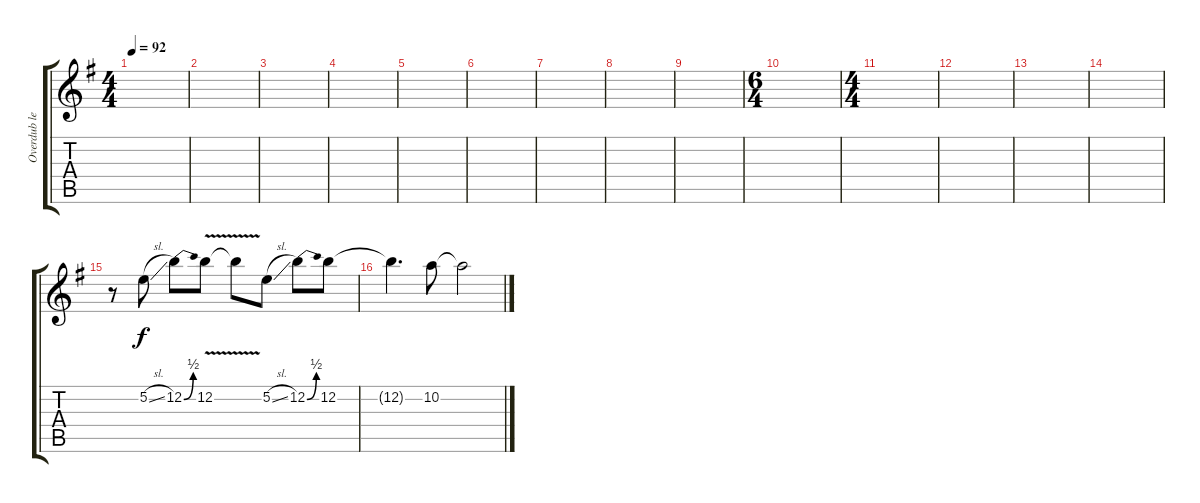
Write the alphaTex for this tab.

\track ("Overdub lead" "Overdub le") {instrument distortionguitar}
\staff {score tabs}
\tuning (E4 B3 G3 D3 A2 E2) {hide}
\ts (4 4)
\tempo 92
\clef g2
\ks eminor
|
|
|
|
|
|
|
|
|
\ts (6 4)
|
\ts (4 4)
|
|
|
|
r.8 5.2{sl}.8 12.2{be (bend 0 0 60 2)}.8 12.2{v}.8 12.2{t}.8 5.2{sl}.8 12.2{be (bend 0 0 60 2)}.8 12.2.8 |
12.2{t}.4{d} 10.2.8 10.2{t}.2
